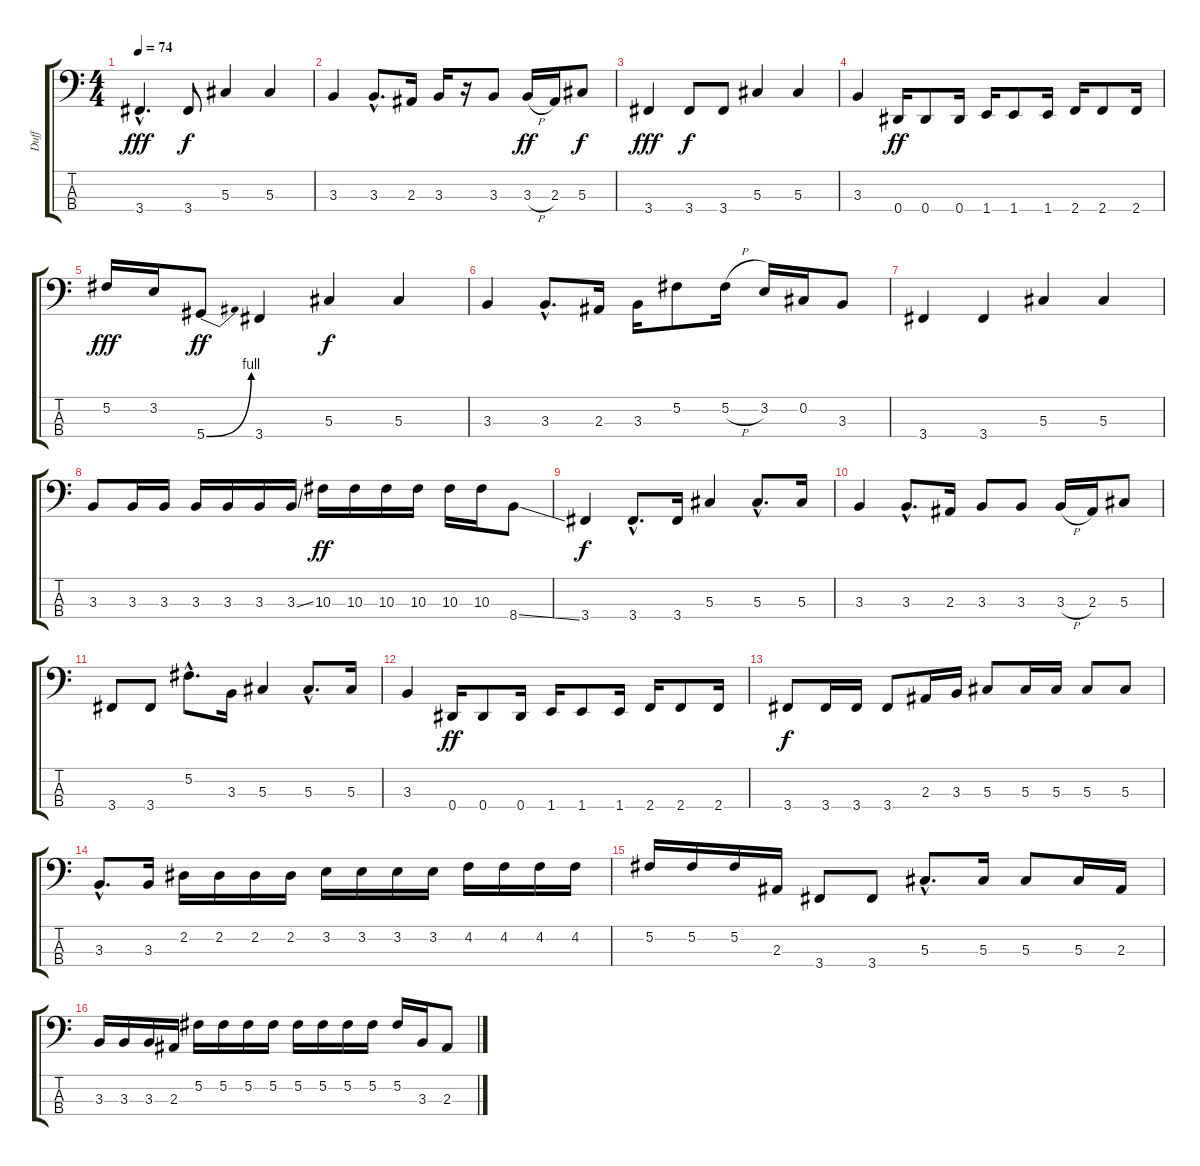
\track ("Duff" "Duff") {instrument electricbasspick}
\staff {score tabs}
\tuning (Gb2 Db2 Ab1 Eb1) {hide}
\ts (4 4)
\tempo 74
\clef f4
\ks c
3.4{hac}.4{d dy fff} 3.4.8{dy f} 5.3.4 5.3.4 |
3.3.4 3.3{hac}.8{d} 2.3.16 3.3.16 r.16 3.3.8 3.3{h}.16{dy ff} 2.3.16 5.3.8{dy f} |
3.4.4{dy fff} 3.4.8{dy f} 3.4.8 5.3.4 5.3.4 |
3.3.4 0.4.16{dy ff} 0.4.8 0.4.16 1.4.16 1.4.8 1.4.16 2.4.16 2.4.8 2.4.16 |
5.2.16{dy fff} 3.2.16 5.4{be (bend 0 0 60 4)}.8{dy ff} 3.4.4 5.3.4{dy f} 5.3.4 |
3.3.4 3.3{hac}.8{d} 2.3.16 3.3.16 5.2.8 5.2{h}.16 3.2.16 0.2.16 3.3.8 |
3.4.4 3.4.4 5.3.4 5.3.4 |
3.3.8 3.3.16 3.3.16 3.3.16 3.3.16 3.3.16 3.3{ss}.16 10.3.16{dy ff} 10.3.16 10.3.16 10.3.16 10.3.16 10.3.16 8.4{ss}.8 |
3.4.4{dy f} 3.4{hac}.8{d} 3.4.16 5.3.4 5.3{hac}.8{d} 5.3.16 |
3.3.4 3.3{hac}.8{d} 2.3.16 3.3.8 3.3.8 3.3{h}.16 2.3.16 5.3.8 |
3.4.8 3.4.8 5.2{hac}.8{d} 3.3.16 5.3.4 5.3{hac}.8{d} 5.3.16 |
3.3.4 0.4.16{dy ff} 0.4.8 0.4.16 1.4.16 1.4.8 1.4.16 2.4.16 2.4.8 2.4.16 |
3.4.8{dy f} 3.4.16 3.4.16 3.4.8 2.3.16 3.3.16 5.3.8 5.3.16 5.3.16 5.3.8 5.3.8 |
3.3{hac}.8{d} 3.3.16 2.2.16 2.2.16 2.2.16 2.2.16 3.2.16 3.2.16 3.2.16 3.2.16 4.2.16 4.2.16 4.2.16 4.2.16 |
5.2.16 5.2.16 5.2.16 2.3.16 3.4.8 3.4.8 5.3{hac}.8{d} 5.3.16 5.3.8 5.3.16 2.3.16 |
3.3.16 3.3.16 3.3.16 2.3.16 5.2.16 5.2.16 5.2.16 5.2.16 5.2.16 5.2.16 5.2.16 5.2.16 5.2.16 3.3.16 2.3.8
